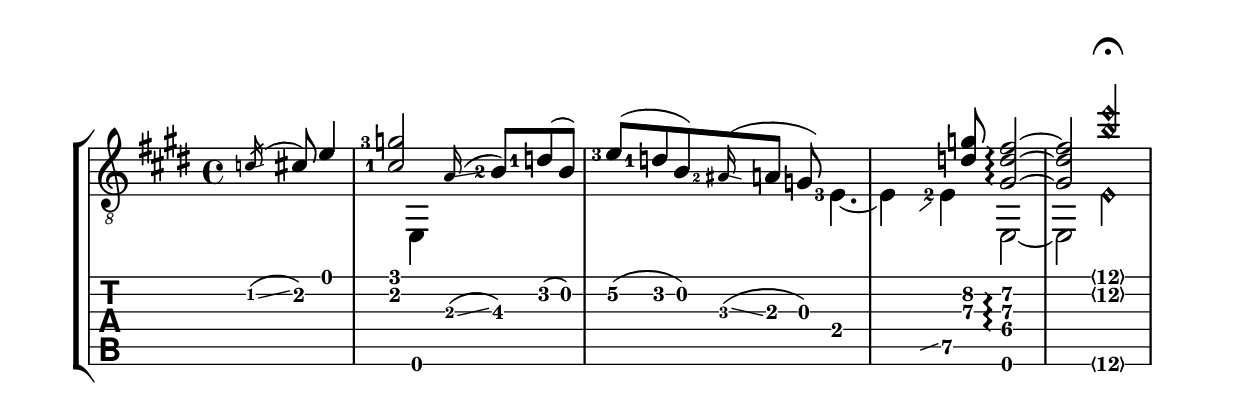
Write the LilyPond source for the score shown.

\version "2.13.6"

#(set-global-staff-size 22.45)

#(define (glissando::calc-extra-dy grob)
   (let* ((original (ly:grob-original grob))
          (left-bound (ly:spanner-bound original LEFT))
          (right-bound (ly:spanner-bound original RIGHT))
          (left-pitch (ly:event-property (event-cause left-bound) 'pitch))
          (right-pitch (ly:event-property (event-cause right-bound) 'pitch)))

     (if (and (= (ly:pitch-octave left-pitch) (ly:pitch-octave right-pitch))
              (= (ly:pitch-notename left-pitch) (ly:pitch-notename right-pitch)))
         (- (ly:pitch-alteration right-pitch) (ly:pitch-alteration left-pitch))
         0 )))

%% Hide fret number: useful to draw slide into/from a casual point of
%% the fretboard.
hideFretNumber = { \once \override TabNoteHead #'transparent = ##t
                   \once \override NoteHead #'transparent = ##t
                   \once \override Stem #'transparent = ##t
                   \once \override NoteHead #'no-ledgers = ##t
}

\paper {
  indent= #0
  line-width= #180
}

upper=  \relative c' {
  \time 4/4
  \key e \major
  \set Staff.midiInstrument = #"acoustic guitar (steel)"
  \set fingeringOrientations = #'(left)

  %\override Staff.Glissando #'extra-offset = #' (0.0 . 1.0)
  \partial 4. \acciaccatura c16 \glissando cis8  e4
  < cis-1 g'-3 >2 s8 \grace a16 ( \glissando <b-2>8\3 )  <d-1> ( b ) |
  <e-3>\2 ( <d-1> b ) \grace <ais-2>16 ( \glissando  a8  g ) s4. |
  s4.  < d'\3 g\2 >8  < gis,\4  d'\3 fis\2 >2\arpeggio ~ |

  < gis\4  d'\3 fis\2 >2  < b'\2\harmonic e\harmonic >2\fermata |

}

lower=  \relative c {
  \set fingeringOrientations = #'(left)

  \partial 4. s4. |
  s4  e,4  s2 |
  s2 s8 <e'-3>4. ~ |
  e4  \hideFretNumber \grace { b8 \glissando s4 }  <e-2>4\5  e,2 ~ |

  e2  < e'\6\harmonic > |
}

\score {
  \new StaffGroup <<
    \new Staff = "guitar" <<
      \context Voice = "upper guitar" { \clef "G_8" \voiceOne
                                        \override Glissando #'gap = #0.5
                                        \override Glissando #'extra-offset = #'(-0.5 . 0)
                                        \override Glissando #'springs-and-rods = #ly:spanner::set-spacing-rods
                                        \override Glissando #'minimum-length = #4
                                        \override Glissando #'extra-dy = #glissando::calc-extra-dy
                                        \upper }
      \context Voice = "lower guitar" { \clef "G_8" \voiceTwo
                                        \override  Glissando #'bound-details #'right #'padding = #1
                                        \override  Glissando #'bound-details #'left #'padding = #0.2
                                        \lower }
    >>
    \new TabStaff = "tab" <<
      \context TabVoice = "upper tab" { \clef "moderntab" \voiceOne \upper }
      \context TabVoice = "lower tab" { \clef "moderntab" \voiceTwo \lower }
    >>
  >>
 %{
 \midi {
    \context {
      \Score tempoWholesPerMinute = #(ly:make-moment 120 4)
    }
  }
 %}

 \layout {
    \context {
    \Staff
    \override StringNumber #'transparent = ##t
    }

    \context {
    \TabStaff
    \revert Arpeggio #'stencil
    }
  }
}